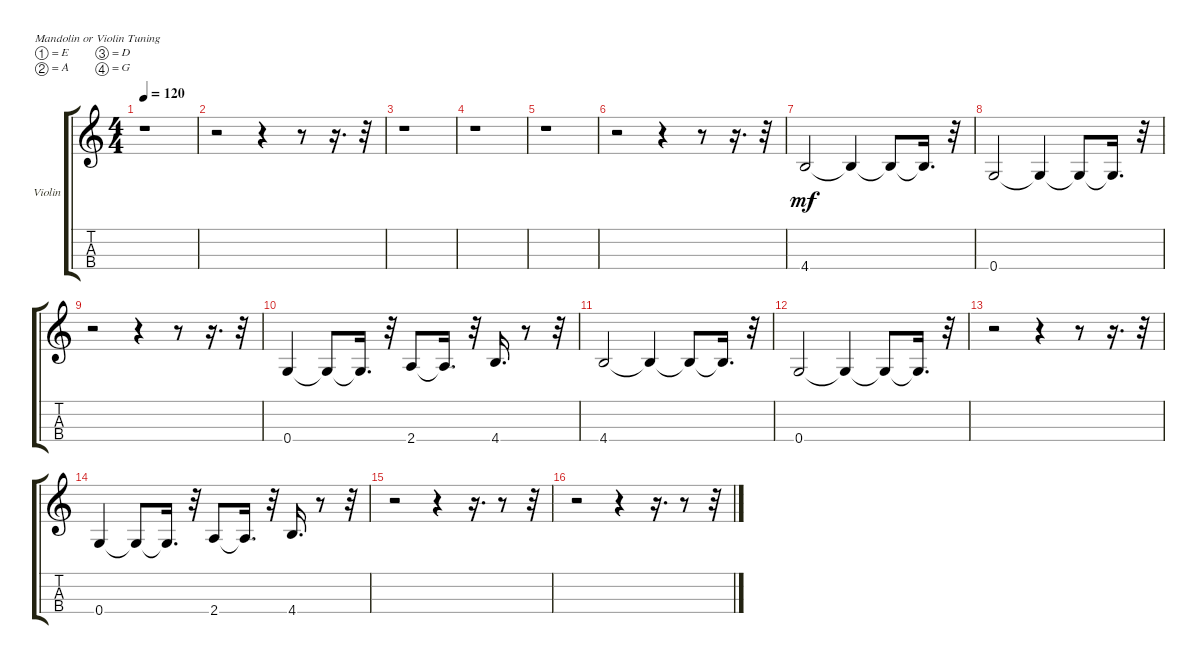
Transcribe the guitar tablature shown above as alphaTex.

\bracketExtendMode groupsimilarinstruments
\firstSystemTrackNameOrientation horizontal
\otherSystemsTrackNameOrientation horizontal
\track ("" "Violin") {instrument violin}
\staff {score tabs}
\tuning (E5 A4 D4 G3)
\ts (4 4)
\tempo 120
\clef g2
\ks c
r.1{dy mf} |
r.2 r.4 r.8 r.16{d} r.32 |
r.1 |
r.1 |
r.1 |
r.2 r.4 r.8 r.16{d} r.32 |
4.4.2 4.4{t}.4 4.4{t}.8 4.4{t}.16{d} r.32 |
0.4.2 0.4{t}.4 0.4{t}.8 0.4{t}.16{d} r.32 |
r.2 r.4 r.8 r.16{d} r.32 |
0.4.4 0.4{t}.8 0.4{t}.16{d} r.32 2.4.8 2.4{t}.16{d} r.32 4.4.16{d} r.8 r.32 |
4.4.2 4.4{t}.4 4.4{t}.8 4.4{t}.16{d} r.32 |
0.4.2 0.4{t}.4 0.4{t}.8 0.4{t}.16{d} r.32 |
r.2 r.4 r.8 r.16{d} r.32 |
0.4.4 0.4{t}.8 0.4{t}.16{d} r.32 2.4.8 2.4{t}.16{d} r.32 4.4.16{d} r.8 r.32 |
r.2 r.4 r.16{d} r.8 r.32 |
r.2 r.4 r.16{d} r.8 r.32
